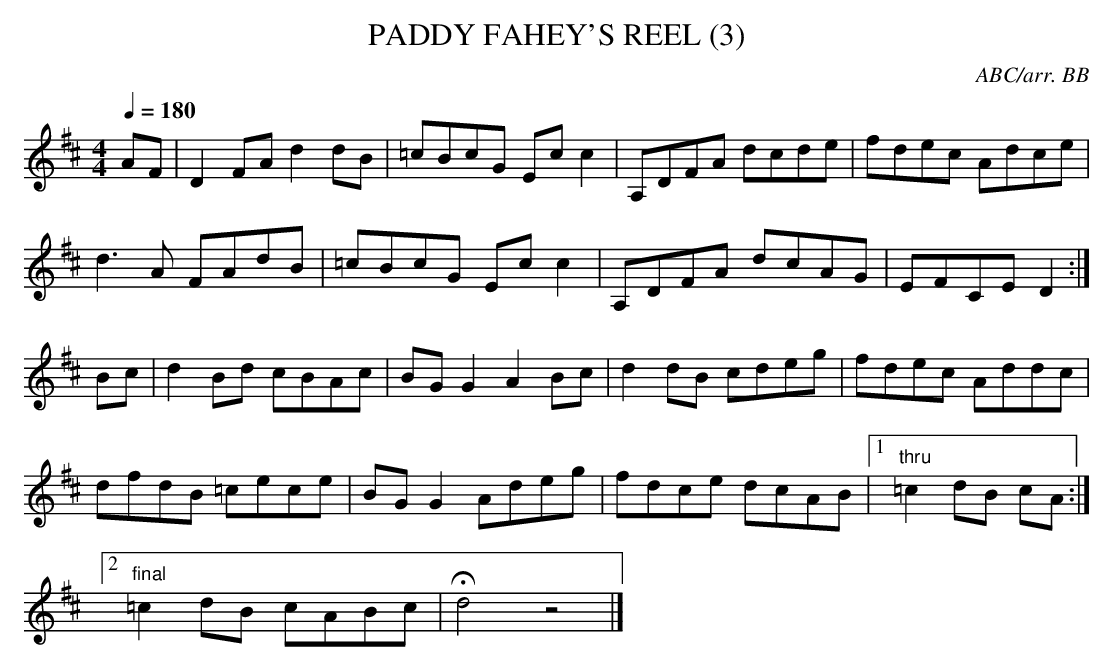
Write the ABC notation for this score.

X:1
T:PADDY FAHEY'S REEL (3)
C:ABC/arr. BB
Q:1/4=180
M:4/4
K:D % source key = C
AF|D2FA d2 dB|=cBcG Ec c2|A,DFA dcde|fdec Adce|
d3A FAdB|=cBcG Ec c2|A,DFA dcAG|EFCE D2 :|
Bc|d2Bd cBAc|BG G2 A2 Bc|d2 dB cdeg|fdec Addc|
dfdB =cece|BG G2 Adeg|fdce dcAB|1 "thru"=c2 dB cA:|
[2 "final" =c2dB cABc|Hd4z4|]
